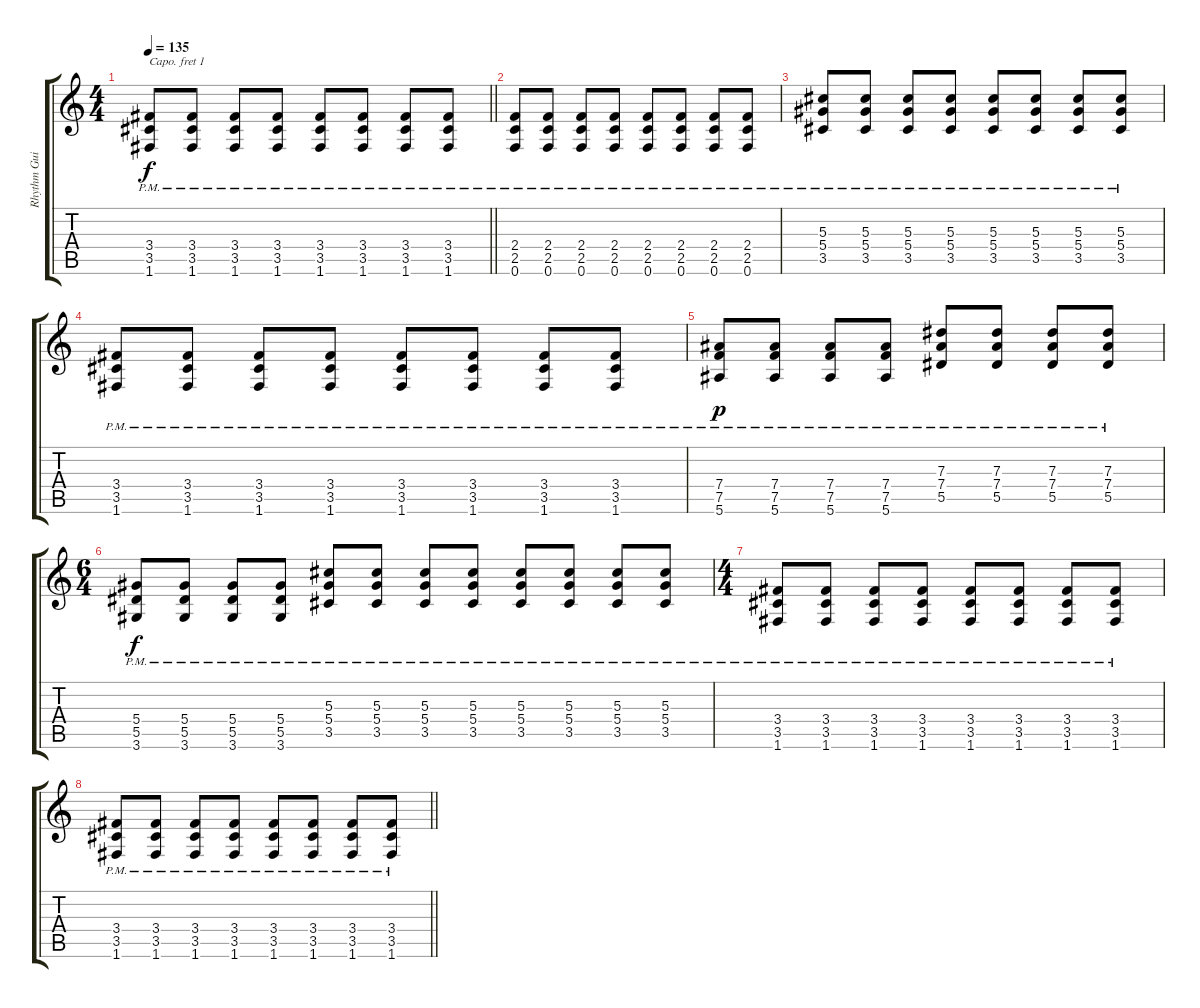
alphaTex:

\track ("Rhythm Guitar" "Rhythm Gui") {instrument electricguitarclean}
\staff {score tabs}
\capo 1
\tuning (E4 B3 G3 D3 A2 E2) {hide}
\ts (4 4)
\tempo 135
\clef g2
\barLineRight lightlight
\ks c
(3.4{pm} 3.5{pm} 1.6{pm}).8{dy f} (3.4{pm} 3.5{pm} 1.6{pm}).8 (3.4{pm} 3.5{pm} 1.6{pm}).8 (3.4{pm} 3.5{pm} 1.6{pm}).8 (3.4{pm} 3.5{pm} 1.6{pm}).8 (3.4{pm} 3.5{pm} 1.6{pm}).8 (3.4{pm} 3.5{pm} 1.6{pm}).8 (3.4{pm} 3.5{pm} 1.6{pm}).8 |
(2.4{pm} 2.5{pm} 0.6{pm}).8 (2.4{pm} 2.5{pm} 0.6{pm}).8 (2.4{pm} 2.5{pm} 0.6{pm}).8 (2.4{pm} 2.5{pm} 0.6{pm}).8 (2.4{pm} 2.5{pm} 0.6{pm}).8{volume 0} (2.4{pm} 2.5{pm} 0.6{pm}).8 (2.4{pm} 2.5{pm} 0.6{pm}).8 (2.4{pm} 2.5{pm} 0.6{pm}).8 |
(5.3{pm} 5.4{pm} 3.5{pm}).8 (5.3{pm} 5.4{pm} 3.5{pm}).8 (5.3{pm} 5.4{pm} 3.5{pm}).8 (5.3{pm} 5.4{pm} 3.5{pm}).8 (5.3{pm} 5.4{pm} 3.5{pm}).8 (5.3{pm} 5.4{pm} 3.5{pm}).8 (5.3{pm} 5.4{pm} 3.5{pm}).8 (5.3{pm} 5.4{pm} 3.5{pm}).8 |
(3.4{pm} 3.5{pm} 1.6{pm}).8 (3.4{pm} 3.5{pm} 1.6{pm}).8 (3.4{pm} 3.5{pm} 1.6{pm}).8 (3.4{pm} 3.5{pm} 1.6{pm}).8 (3.4{pm} 3.5{pm} 1.6{pm}).8 (3.4{pm} 3.5{pm} 1.6{pm}).8 (3.4{pm} 3.5{pm} 1.6{pm}).8 (3.4{pm} 3.5{pm} 1.6{pm}).8 |
(7.4{pm} 7.5{pm} 5.6{pm}).8{dy p} (7.4{pm} 7.5{pm} 5.6{pm}).8 (7.4{pm} 7.5{pm} 5.6{pm}).8 (7.4{pm} 7.5{pm} 5.6{pm}).8 (7.3{pm} 7.4{pm} 5.5{pm}).8 (7.3{pm} 7.4{pm} 5.5{pm}).8 (7.3{pm} 7.4{pm} 5.5{pm}).8 (7.3{pm} 7.4{pm} 5.5{pm}).8 |
\ts (6 4)
(5.4{pm} 5.5{pm} 3.6{pm}).8{dy f} (5.4{pm} 5.5{pm} 3.6{pm}).8 (5.4{pm} 5.5{pm} 3.6{pm}).8 (5.4{pm} 5.5{pm} 3.6{pm}).8 (5.3{pm} 5.4{pm} 3.5{pm}).8 (5.3{pm} 5.4{pm} 3.5{pm}).8 (5.3{pm} 5.4{pm} 3.5{pm}).8 (5.3{pm} 5.4{pm} 3.5{pm}).8 (5.3{pm} 5.4{pm} 3.5{pm}).8 (5.3{pm} 5.4{pm} 3.5{pm}).8 (5.3{pm} 5.4{pm} 3.5{pm}).8 (5.3{pm} 5.4{pm} 3.5{pm}).8 |
\ts (4 4)
(3.4{pm} 3.5{pm} 1.6{pm}).8 (3.4{pm} 3.5{pm} 1.6{pm}).8 (3.4{pm} 3.5{pm} 1.6{pm}).8 (3.4{pm} 3.5{pm} 1.6{pm}).8 (3.4{pm} 3.5{pm} 1.6{pm}).8 (3.4{pm} 3.5{pm} 1.6{pm}).8 (3.4{pm} 3.5{pm} 1.6{pm}).8 (3.4{pm} 3.5{pm} 1.6{pm}).8 |
\barLineRight lightlight
(3.4{pm} 3.5{pm} 1.6{pm}).8 (3.4{pm} 3.5{pm} 1.6{pm}).8 (3.4{pm} 3.5{pm} 1.6{pm}).8 (3.4{pm} 3.5{pm} 1.6{pm}).8 (3.4{pm} 3.5{pm} 1.6{pm}).8 (3.4{pm} 3.5{pm} 1.6{pm}).8 (3.4{pm} 3.5{pm} 1.6{pm}).8 (3.4{pm} 3.5{pm} 1.6{pm}).8
